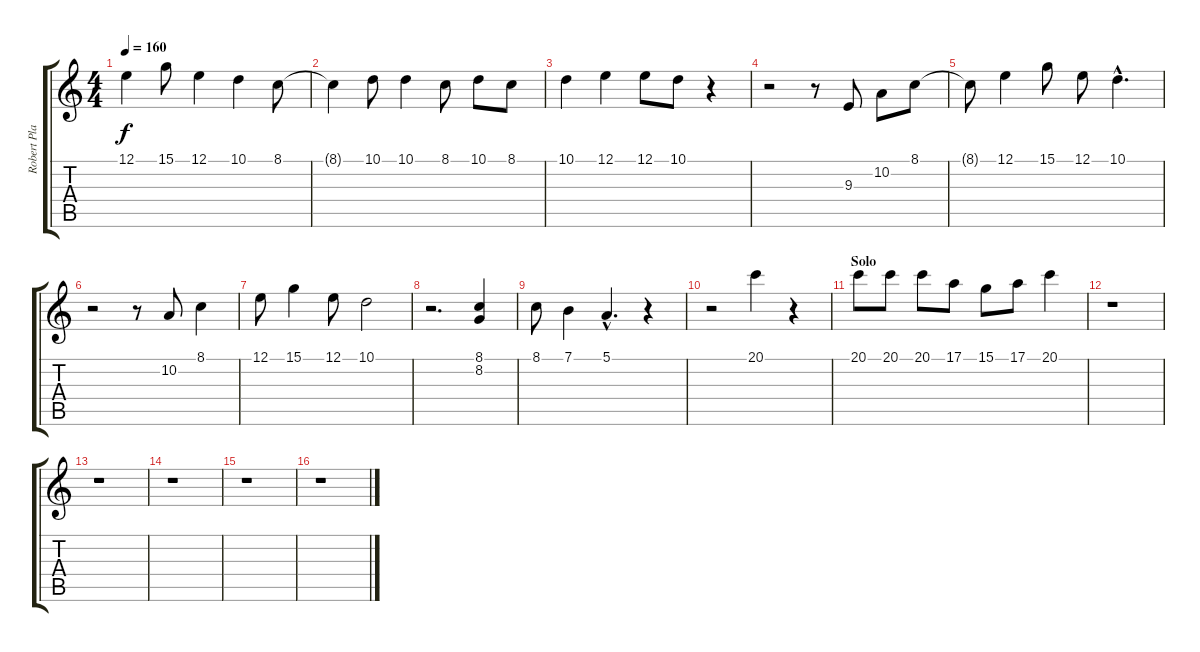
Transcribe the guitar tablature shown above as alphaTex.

\track ("Robert Plant" "Robert Pla") {instrument reedorgan}
\staff {score tabs}
\tuning (E4 B3 G3 D3 A2 E2) {hide}
\ts (4 4)
\tempo 160
\clef g2
\ks c
12.1.4{dy f} 15.1.8 12.1.4 10.1.4 8.1.8 |
8.1{t}.4 10.1.8 10.1.4 8.1.8 10.1.8 8.1.8 |
10.1.4 12.1.4 12.1.8 10.1.8 r.4 |
r.2 r.8 9.3.8 10.2.8 8.1.8 |
8.1{t}.8 12.1.4 15.1.8 12.1.8 10.1{hac}.4{d} |
r.2 r.8 10.2.8 8.1.4 |
12.1.8 15.1.4 12.1.8 10.1.2 |
r.2{d} (8.1 8.2).4 |
8.1.8 7.1.4 5.1{hac}.4{d} r.4 |
r.2 20.1.4 r.4 |
\section ("" "Solo")
20.1.8 20.1.8 20.1.8 17.1.8 15.1.8 17.1.8 20.1.4 |
r.1 |
r.1 |
r.1 |
r.1 |
r.1
